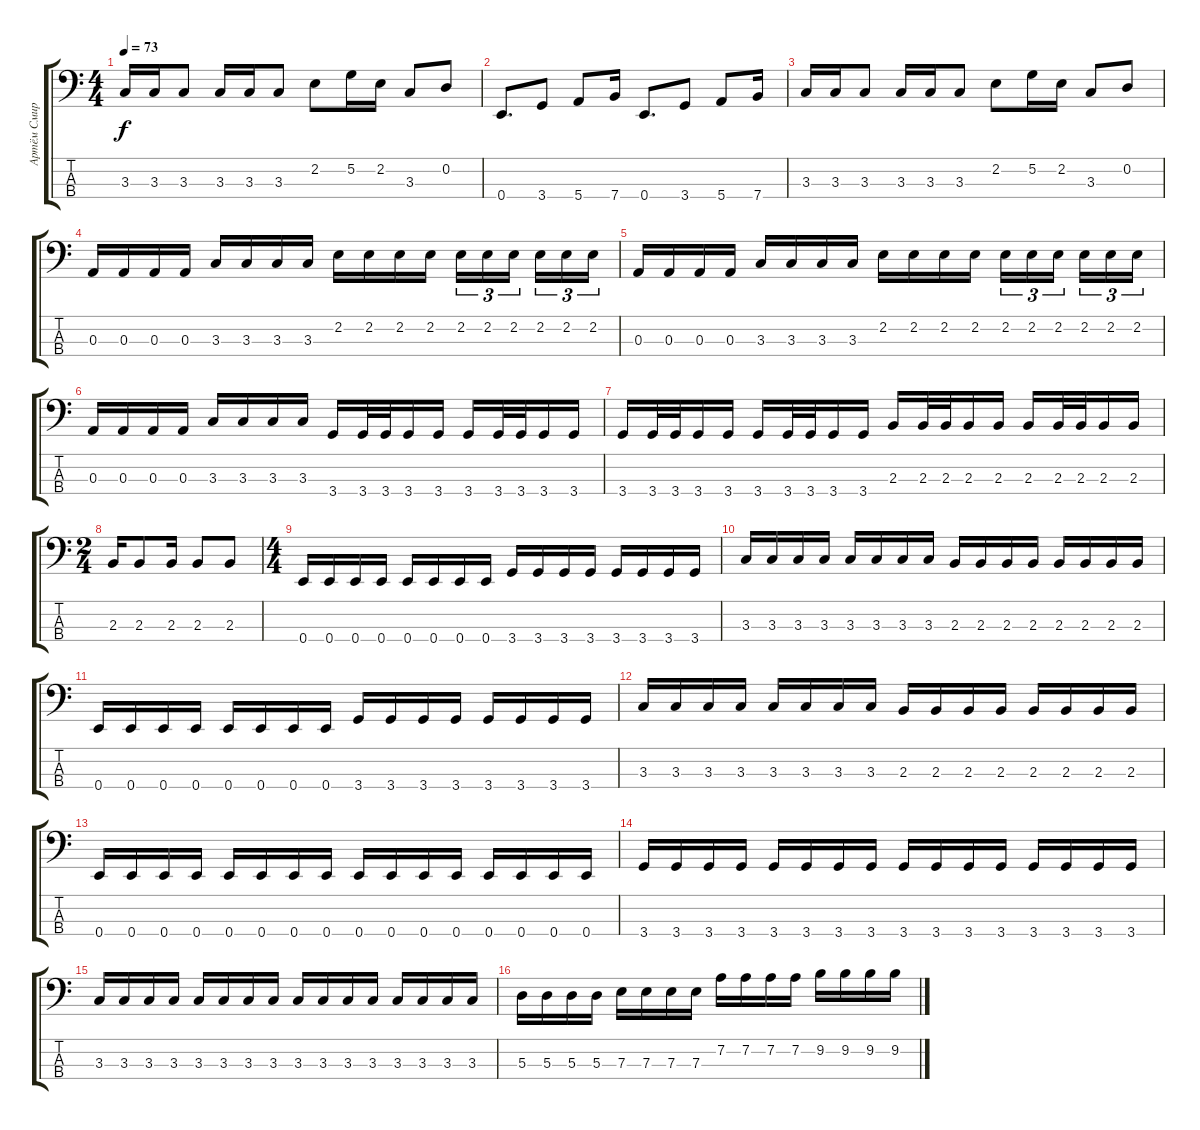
\track ("Артём Смирнов" "Артём Смир") {instrument electricbasspick}
\staff {score tabs}
\tuning (G2 D2 A1 E1) {hide}
\ts (4 4)
\tempo 73
\clef f4
\ks c
3.3.16{dy f} 3.3.16 3.3.8 3.3.16 3.3.16 3.3.8 2.2.8 5.2.16 2.2.16 3.3.8 0.2.8 |
0.4.8{d} 3.4.8 5.4.8 7.4.16 0.4.8{d} 3.4.8 5.4.8 7.4.16 |
3.3.16 3.3.16 3.3.8 3.3.16 3.3.16 3.3.8 2.2.8 5.2.16 2.2.16 3.3.8 0.2.8 |
0.3.16 0.3.16 0.3.16 0.3.16 3.3.16 3.3.16 3.3.16 3.3.16 2.2.16 2.2.16 2.2.16 2.2.16 2.2.16{tu (3 2)} 2.2.16{tu (3 2)} 2.2.16{tu (3 2) beam splitsecondary} 2.2.16{tu (3 2)} 2.2.16{tu (3 2)} 2.2.16{tu (3 2)} |
0.3.16 0.3.16 0.3.16 0.3.16 3.3.16 3.3.16 3.3.16 3.3.16 2.2.16 2.2.16 2.2.16 2.2.16 2.2.16{tu (3 2)} 2.2.16{tu (3 2)} 2.2.16{tu (3 2) beam splitsecondary} 2.2.16{tu (3 2)} 2.2.16{tu (3 2)} 2.2.16{tu (3 2)} |
0.3.16 0.3.16 0.3.16 0.3.16 3.3.16 3.3.16 3.3.16 3.3.16 3.4.16 3.4.32 3.4.32 3.4.16 3.4.16 3.4.16 3.4.32 3.4.32 3.4.16 3.4.16 |
3.4.16 3.4.32 3.4.32 3.4.16 3.4.16 3.4.16 3.4.32 3.4.32 3.4.16 3.4.16 2.3.16 2.3.32 2.3.32 2.3.16 2.3.16 2.3.16 2.3.32 2.3.32 2.3.16 2.3.16 |
\ts (2 4)
2.3.16 2.3.8 2.3.16 2.3.8 2.3.8 |
\ts (4 4)
0.4.16 0.4.16 0.4.16 0.4.16 0.4.16 0.4.16 0.4.16 0.4.16 3.4.16 3.4.16 3.4.16 3.4.16 3.4.16 3.4.16 3.4.16 3.4.16 |
3.3.16 3.3.16 3.3.16 3.3.16 3.3.16 3.3.16 3.3.16 3.3.16 2.3.16 2.3.16 2.3.16 2.3.16 2.3.16 2.3.16 2.3.16 2.3.16 |
0.4.16 0.4.16 0.4.16 0.4.16 0.4.16 0.4.16 0.4.16 0.4.16 3.4.16 3.4.16 3.4.16 3.4.16 3.4.16 3.4.16 3.4.16 3.4.16 |
3.3.16 3.3.16 3.3.16 3.3.16 3.3.16 3.3.16 3.3.16 3.3.16 2.3.16 2.3.16 2.3.16 2.3.16 2.3.16 2.3.16 2.3.16 2.3.16 |
0.4.16 0.4.16 0.4.16 0.4.16 0.4.16 0.4.16 0.4.16 0.4.16 0.4.16 0.4.16 0.4.16 0.4.16 0.4.16 0.4.16 0.4.16 0.4.16 |
3.4.16 3.4.16 3.4.16 3.4.16 3.4.16 3.4.16 3.4.16 3.4.16 3.4.16 3.4.16 3.4.16 3.4.16 3.4.16 3.4.16 3.4.16 3.4.16 |
3.3.16 3.3.16 3.3.16 3.3.16 3.3.16 3.3.16 3.3.16 3.3.16 3.3.16 3.3.16 3.3.16 3.3.16 3.3.16 3.3.16 3.3.16 3.3.16 |
5.3.16 5.3.16 5.3.16 5.3.16 7.3.16 7.3.16 7.3.16 7.3.16 7.2.16 7.2.16 7.2.16 7.2.16 9.2.16 9.2.16 9.2.16 9.2.16
